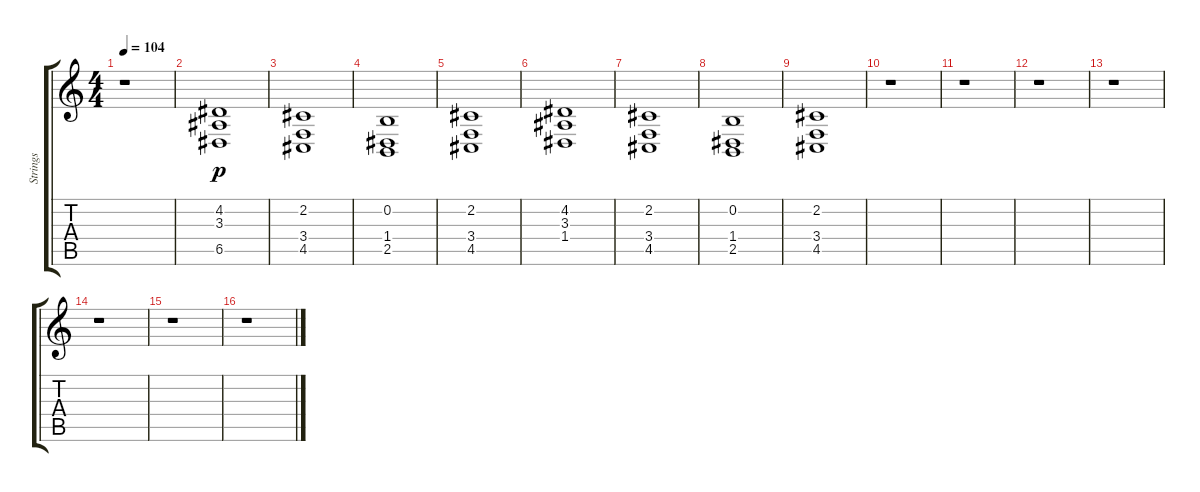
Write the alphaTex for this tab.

\track ("Strings" "Strings") {instrument stringensemble1}
\staff {score tabs}
\tuning (E4 B3 G3 D3 A2 E2) {hide}
\ts (4 4)
\tempo 104
\clef g2
\ks c
r.1{dy p instrument stringensemble1} |
(4.2 3.3 6.5).1 |
(2.2 3.4 4.5).1 |
(0.2 1.4 2.5).1 |
(2.2 3.4 4.5).1 |
(4.2 3.3 1.4).1 |
(2.2 3.4 4.5).1 |
(0.2 1.4 2.5).1 |
(2.2 3.4 4.5).1 |
r.1 |
r.1 |
r.1 |
r.1 |
r.1 |
r.1 |
r.1
